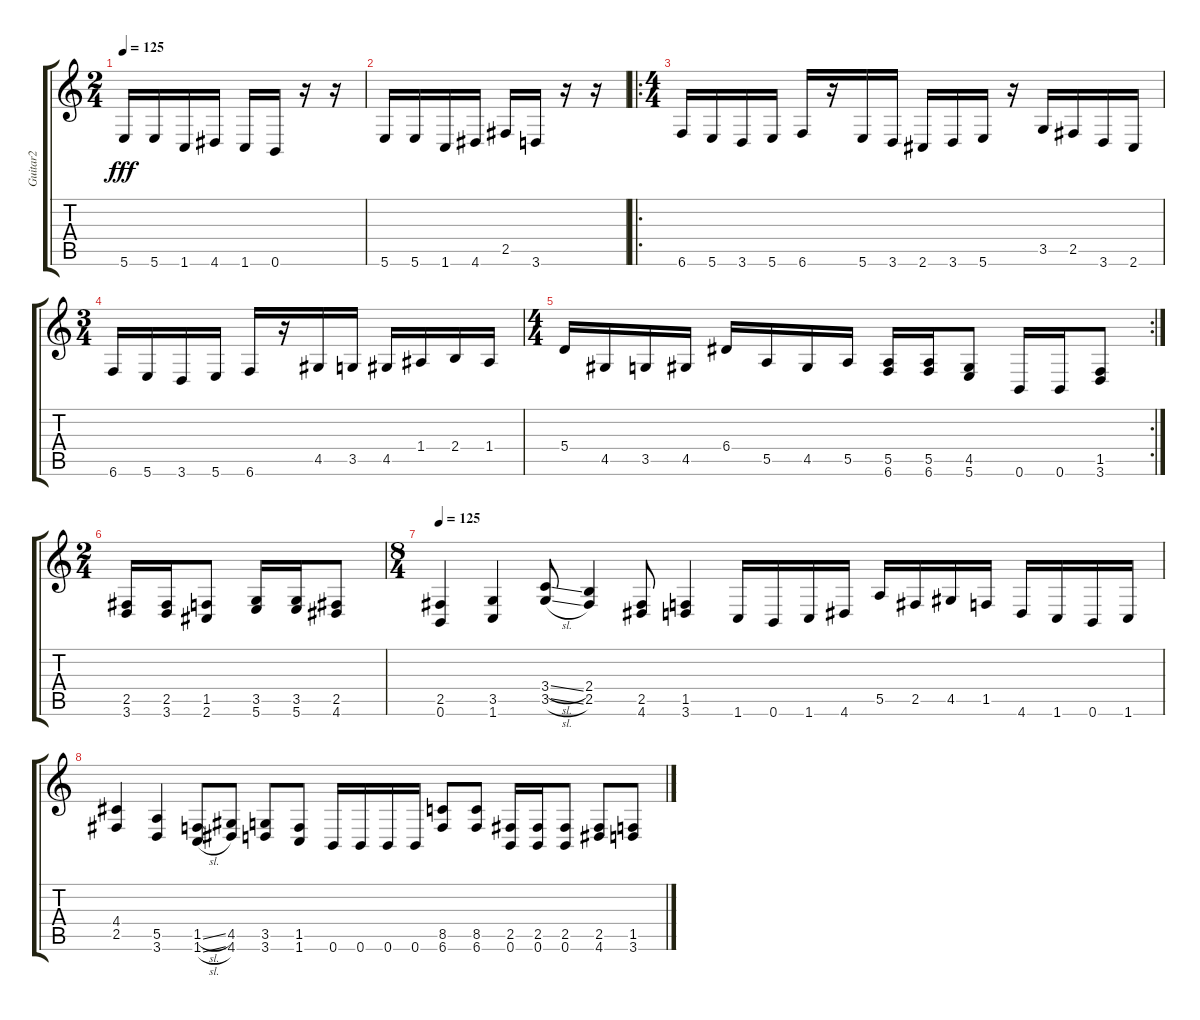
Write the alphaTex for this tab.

\track ("Guitar2" "Guitar2") {instrument distortionguitar}
\staff {score tabs}
\tuning (B3 Gb3 D3 A2 E2 B1) {hide}
\ts (2 4)
\tempo 125
\clef g2
\ks c
5.6.16{dy fff} 5.6.16 1.6.16 4.6.16 1.6.16 0.6.16 r.16 r.16 |
5.6.16 5.6.16 1.6.16 4.6.16 2.5.16 3.6.16 r.16 r.16 |
\ro
\ts (4 4)
6.6.16 5.6.16 3.6.16 5.6.16 6.6.16 r.16 5.6.16 3.6.16 2.6.16 3.6.16 5.6.16 r.16 3.5.16 2.5.16 3.6.16 2.6.16 |
\ts (3 4)
6.6.16 5.6.16 3.6.16 5.6.16 6.6.16 r.16 4.5.16 3.5.16 4.5.16 1.4.16 2.4.16 1.4.16 |
\rc 2
\ts (4 4)
5.4.16 4.5.16 3.5.16 4.5.16 6.4.16 5.5.16 4.5.16 5.5.16 (5.5 6.6).16 (5.5 6.6).16 (4.5 5.6).8 0.6.16 0.6.16 (1.5 3.6).8 |
\ts (2 4)
(2.5 3.6).16 (2.5 3.6).16 (1.5 2.6).8 (3.5 5.6).16 (3.5 5.6).16 (2.5 4.6).8 |
\ts (8 4)
\tempo 125
(2.5 0.6).4 (3.5 1.6).4 (3.4{sl} 3.5{sl}).8 (2.4 2.5).4 (2.5 4.6).8 (1.5 3.6).4 1.6.16 0.6.16 1.6.16 4.6.16 5.5.16 2.5.16 4.5.16 1.5.16 4.6.16 1.6.16 0.6.16 1.6.16 |
(4.4 2.5).4 (5.5 3.6).4 (1.5{sl} 1.6{sl}).8 (4.5 4.6).8 (3.5 3.6).8 (1.5 1.6).8 0.6.16 0.6.16 0.6.16 0.6.16 (8.5 6.6).8 (8.5 6.6).8 (2.5 0.6).16 (2.5 0.6).16 (2.5 0.6).8 (2.5 4.6).8 (1.5 3.6).8
